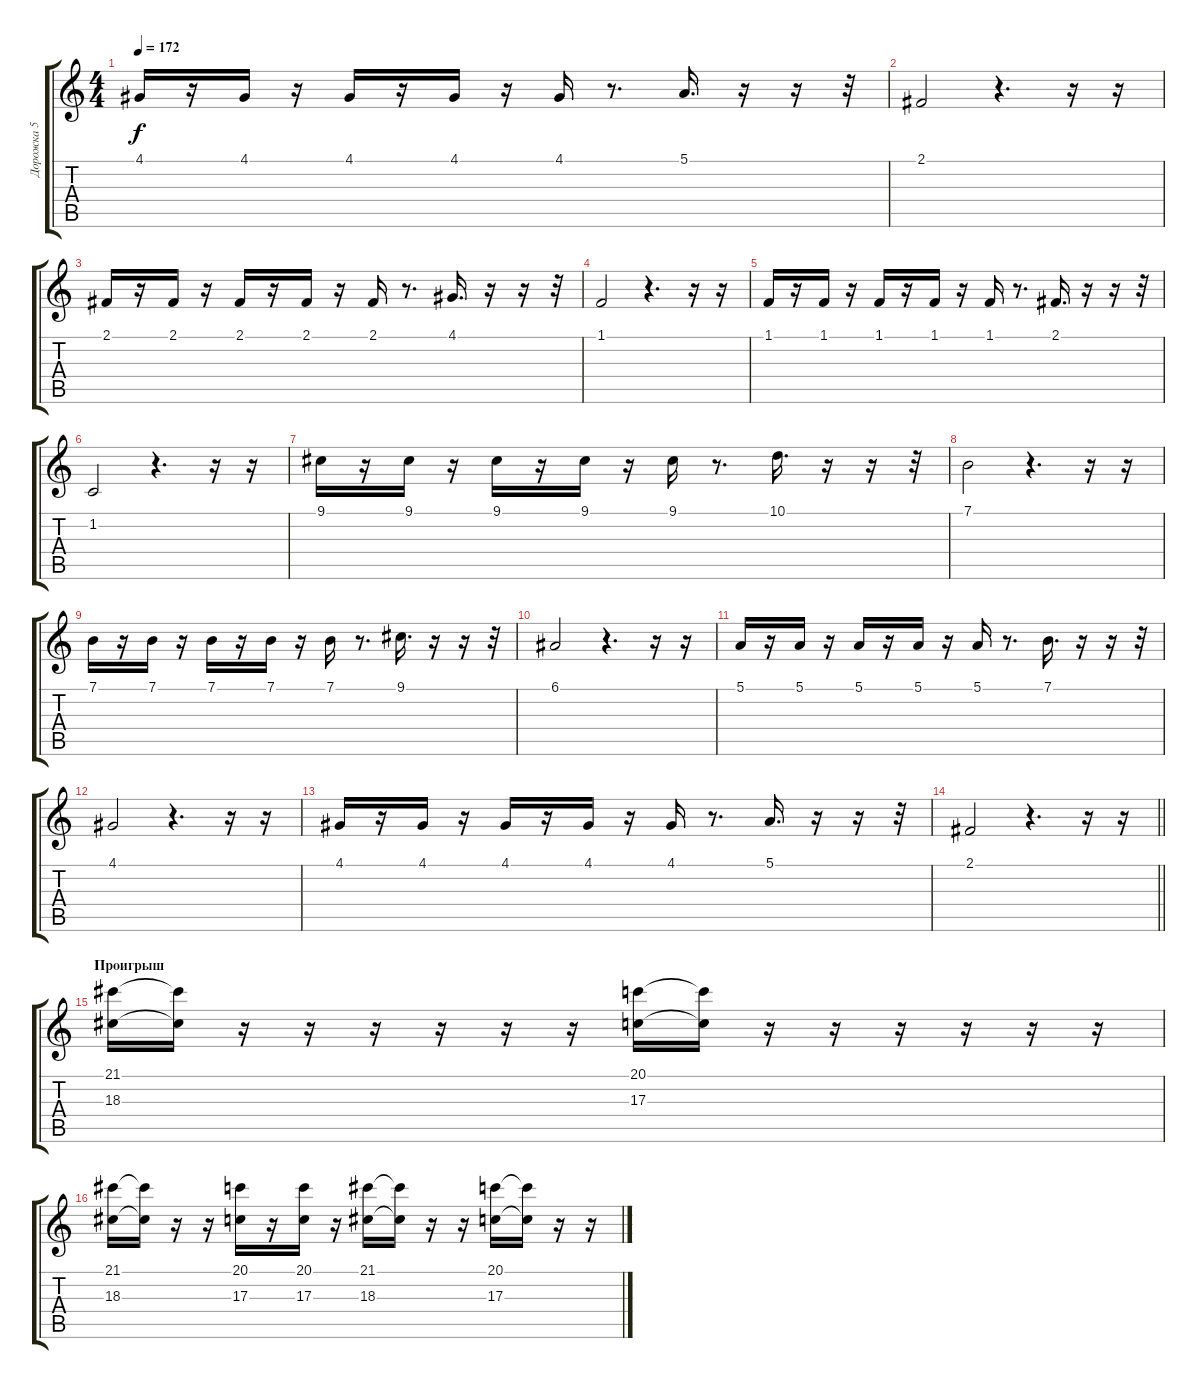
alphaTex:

\track ("Дорожка 5" "Дорожка 5") {instrument vibraphone}
\staff {score tabs}
\tuning (E4 B3 G3 D3 A2 E2) {hide}
\ts (4 4)
\tempo 172
\clef g2
\ks c
4.1.16{dy f} r.16 4.1.16 r.16 4.1.16 r.16 4.1.16 r.16 4.1.16 r.8{d} 5.1.16{d} r.16 r.16 r.32 |
2.1.2 r.4{d} r.16 r.16 |
2.1.16 r.16 2.1.16 r.16 2.1.16 r.16 2.1.16 r.16 2.1.16 r.8{d} 4.1.16{d} r.16 r.16 r.32 |
1.1.2 r.4{d} r.16 r.16 |
1.1.16 r.16 1.1.16 r.16 1.1.16 r.16 1.1.16 r.16 1.1.16 r.8{d} 2.1.16{d} r.16 r.16 r.32 |
1.2.2 r.4{d} r.16 r.16 |
9.1.16 r.16 9.1.16 r.16 9.1.16 r.16 9.1.16 r.16 9.1.16 r.8{d} 10.1.16{d} r.16 r.16 r.32 |
7.1.2 r.4{d} r.16 r.16 |
7.1.16 r.16 7.1.16 r.16 7.1.16 r.16 7.1.16 r.16 7.1.16 r.8{d} 9.1.16{d} r.16 r.16 r.32 |
6.1.2 r.4{d} r.16 r.16 |
5.1.16 r.16 5.1.16 r.16 5.1.16 r.16 5.1.16 r.16 5.1.16 r.8{d} 7.1.16{d} r.16 r.16 r.32 |
4.1.2 r.4{d} r.16 r.16 |
4.1.16 r.16 4.1.16 r.16 4.1.16 r.16 4.1.16 r.16 4.1.16 r.8{d} 5.1.16{d} r.16 r.16 r.32 |
\barLineRight lightlight
2.1.2 r.4{d} r.16 r.16 |
\section ("" "Проигрыш")
(21.1 18.3).16 (21.1{t} 18.3{t}).16 r.16 r.16 r.16 r.16 r.16 r.16 (20.1 17.3).16 (20.1{t} 17.3{t}).16 r.16 r.16 r.16 r.16 r.16 r.16 |
(21.1 18.3).16 (21.1{t} 18.3{t}).16 r.16 r.16 (20.1 17.3).16 r.16 (20.1 17.3).16 r.16 (21.1 18.3).16 (21.1{t} 18.3{t}).16 r.16 r.16 (20.1 17.3).16 (20.1{t} 17.3{t}).16 r.16 r.16
